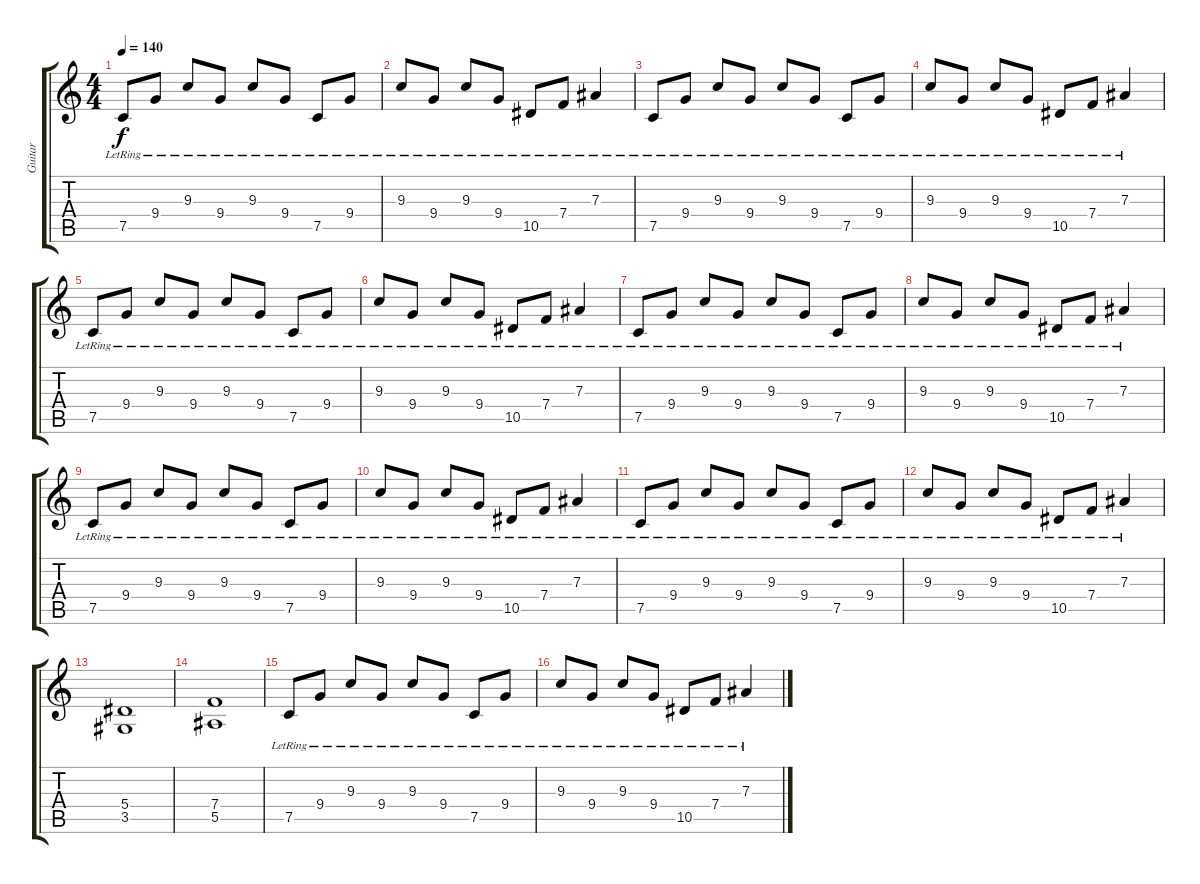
\track ("Guitar" "Guitar") {instrument overdrivenguitar}
\staff {score tabs}
\tuning (C4 G3 Eb3 Bb2 F2 C2) {hide}
\ts (4 4)
\tempo 140
\clef g2
\ks c
7.5{lr}.8{dy f} 9.4{lr}.8 9.3{lr}.8 9.4{lr}.8 9.3{lr}.8 9.4{lr}.8 7.5{lr}.8 9.4{lr}.8 |
9.3{lr}.8 9.4{lr}.8 9.3{lr}.8 9.4{lr}.8 10.5{lr}.8 7.4{lr}.8 7.3{lr}.4 |
7.5{lr}.8 9.4{lr}.8 9.3{lr}.8 9.4{lr}.8 9.3{lr}.8 9.4{lr}.8 7.5{lr}.8 9.4{lr}.8 |
9.3{lr}.8 9.4{lr}.8 9.3{lr}.8 9.4{lr}.8 10.5{lr}.8 7.4{lr}.8 7.3{lr}.4 |
7.5{lr}.8 9.4{lr}.8 9.3{lr}.8 9.4{lr}.8 9.3{lr}.8 9.4{lr}.8 7.5{lr}.8 9.4{lr}.8 |
9.3{lr}.8 9.4{lr}.8 9.3{lr}.8 9.4{lr}.8 10.5{lr}.8 7.4{lr}.8 7.3{lr}.4 |
7.5{lr}.8 9.4{lr}.8 9.3{lr}.8 9.4{lr}.8 9.3{lr}.8 9.4{lr}.8 7.5{lr}.8 9.4{lr}.8 |
9.3{lr}.8 9.4{lr}.8 9.3{lr}.8 9.4{lr}.8 10.5{lr}.8 7.4{lr}.8 7.3{lr}.4 |
7.5{lr}.8 9.4{lr}.8 9.3{lr}.8 9.4{lr}.8 9.3{lr}.8 9.4{lr}.8 7.5{lr}.8 9.4{lr}.8 |
9.3{lr}.8 9.4{lr}.8 9.3{lr}.8 9.4{lr}.8 10.5{lr}.8 7.4{lr}.8 7.3{lr}.4 |
7.5{lr}.8 9.4{lr}.8 9.3{lr}.8 9.4{lr}.8 9.3{lr}.8 9.4{lr}.8 7.5{lr}.8 9.4{lr}.8 |
9.3{lr}.8 9.4{lr}.8 9.3{lr}.8 9.4{lr}.8 10.5{lr}.8 7.4{lr}.8 7.3{lr}.4 |
(5.4 3.5).1 |
(7.4 5.5).1 |
7.5{lr}.8 9.4{lr}.8 9.3{lr}.8 9.4{lr}.8 9.3{lr}.8 9.4{lr}.8 7.5{lr}.8 9.4{lr}.8 |
9.3{lr}.8 9.4{lr}.8 9.3{lr}.8 9.4{lr}.8 10.5{lr}.8 7.4{lr}.8 7.3{lr}.4
